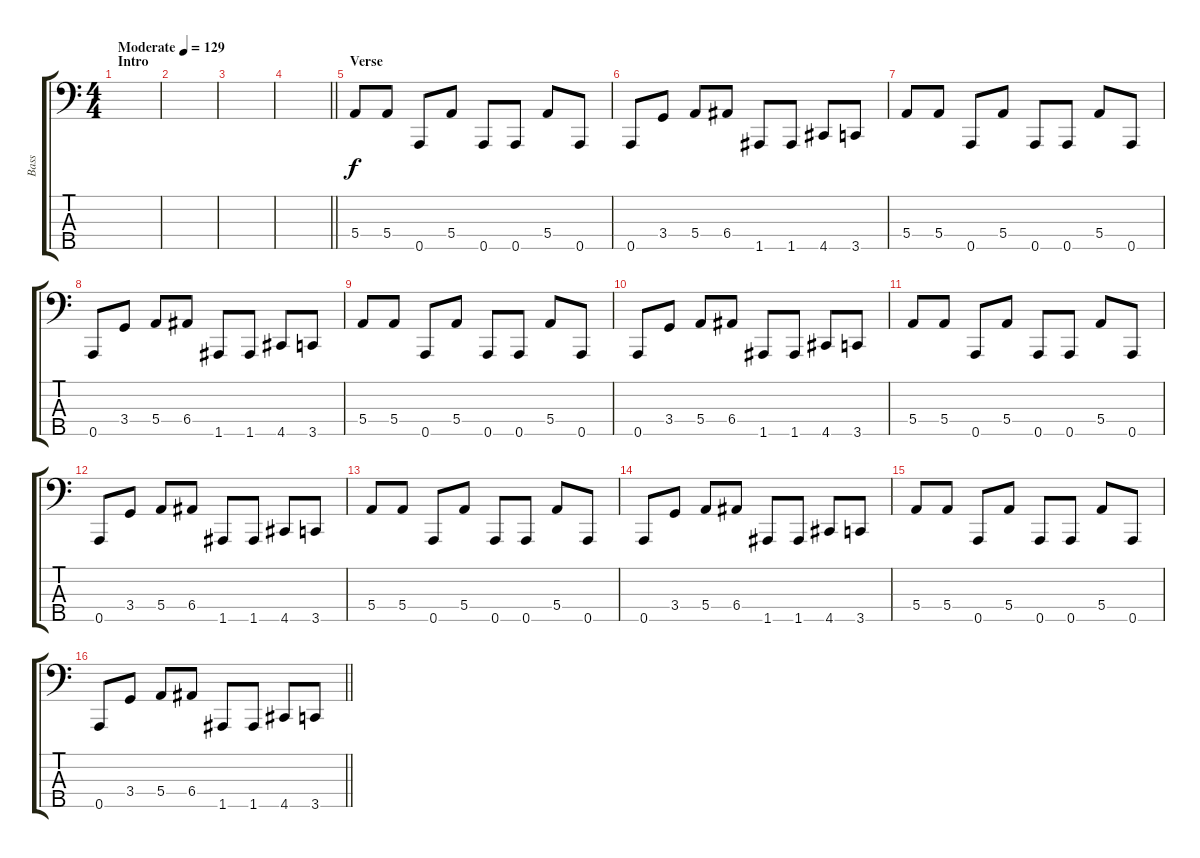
\track ("Bass" "Bass") {instrument electricbasspick}
\staff {score tabs}
\tuning (G2 D2 A1 E1 A0) {hide}
\ts (4 4)
\section ("" "Intro")
\tempo (129 "Moderate")
\clef f4
\ks c
|
|
|
\barLineRight lightlight
|
\section ("" "Verse")
5.4.8 5.4.8 0.5.8 5.4.8 0.5.8 0.5.8 5.4.8 0.5.8 |
0.5.8 3.4.8 5.4.8 6.4.8 1.5.8 1.5.8 4.5.8 3.5.8 |
5.4.8 5.4.8 0.5.8 5.4.8 0.5.8 0.5.8 5.4.8 0.5.8 |
0.5.8 3.4.8 5.4.8 6.4.8 1.5.8 1.5.8 4.5.8 3.5.8 |
5.4.8 5.4.8 0.5.8 5.4.8 0.5.8 0.5.8 5.4.8 0.5.8 |
0.5.8 3.4.8 5.4.8 6.4.8 1.5.8 1.5.8 4.5.8 3.5.8 |
5.4.8 5.4.8 0.5.8 5.4.8 0.5.8 0.5.8 5.4.8 0.5.8 |
0.5.8 3.4.8 5.4.8 6.4.8 1.5.8 1.5.8 4.5.8 3.5.8 |
5.4.8 5.4.8 0.5.8 5.4.8 0.5.8 0.5.8 5.4.8 0.5.8 |
0.5.8 3.4.8 5.4.8 6.4.8 1.5.8 1.5.8 4.5.8 3.5.8 |
5.4.8 5.4.8 0.5.8 5.4.8 0.5.8 0.5.8 5.4.8 0.5.8 |
\barLineRight lightlight
0.5.8 3.4.8 5.4.8 6.4.8 1.5.8 1.5.8 4.5.8 3.5.8
